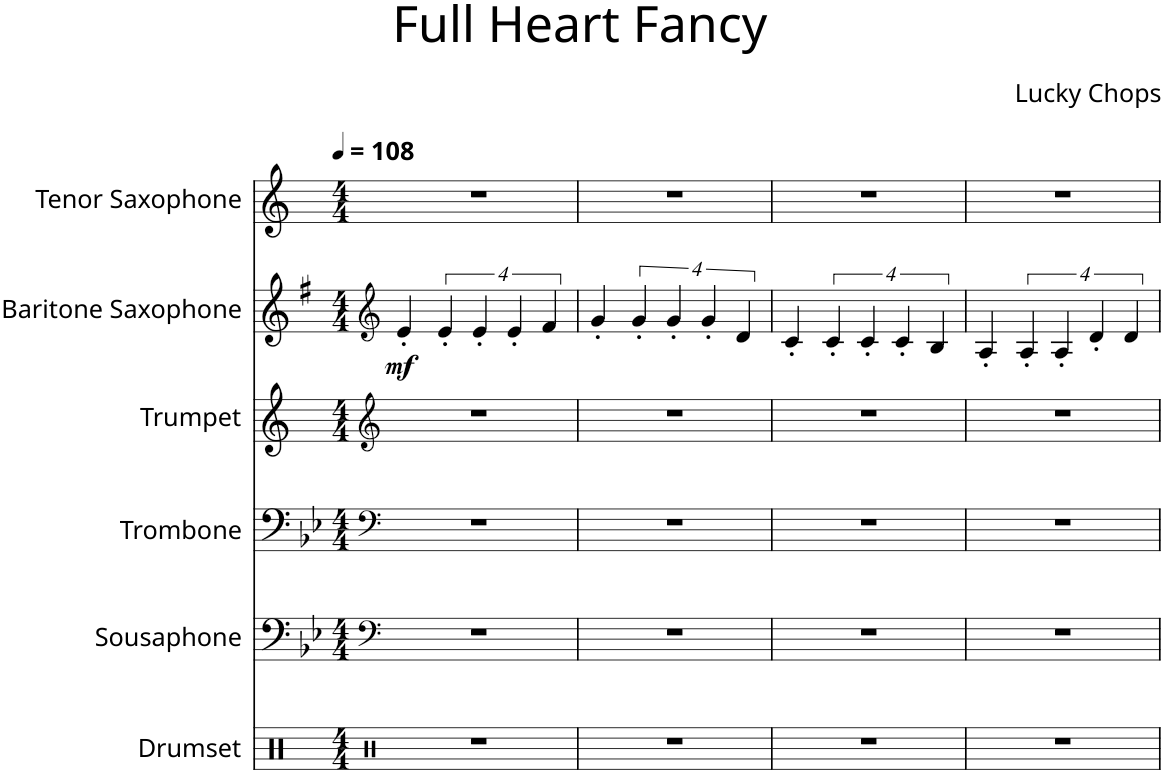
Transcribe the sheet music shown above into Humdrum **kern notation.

**kern	**kern	**kern	**kern	**kern	**dynam	**kern
*part6	*part5	*part4	*part3	*part2	*part2	*part1
*staff6	*staff5	*staff4	*staff3	*staff2	*staff2	*staff1
*I"Drumset	*I"Sousaphone	*I"Trombone	*I"Trumpet	*I"Baritone Saxophone	*	*I"Tenor Saxophone
*I'Drs.	*I'Sphn.	*I'Tbn.	*I'Tpt.	*I'Bar. Sax.	*	*I'T. Sax.
*clefX	*clefF4	*clefF4	*clefG2	*clefG2	*	*clefG2
*	*	*	*Trd1c2	*Trd12c21	*	*Trd8c14
*k[]	*k[b-e-]	*k[b-e-]	*k[]	*k[f#]	*	*k[]
*M4/4	*M4/4	*M4/4	*M4/4	*M4/4	*	*M4/4
*MM108	*MM108	*MM108	*MM108	*MM108	*	*MM108
=1	=1	=1	=1	=1	=1	=1
!	!	!	!	!	!LO:DY:b	!
1r	1r	1r	1r	4e'/	mf	1r
.	.	.	.	16%3e'/	.	.
.	.	.	.	16%3e'/	.	.
.	.	.	.	16%3e'/	.	.
.	.	.	.	16%3f#/	.	.
=2	=2	=2	=2	=2	=2	=2
1r	1r	1r	1r	4g'/	.	1r
.	.	.	.	16%3g'/	.	.
.	.	.	.	16%3g'/	.	.
.	.	.	.	16%3g'/	.	.
.	.	.	.	16%3d/	.	.
=3	=3	=3	=3	=3	=3	=3
1r	1r	1r	1r	4c'/	.	1r
.	.	.	.	16%3c'/	.	.
.	.	.	.	16%3c'/	.	.
.	.	.	.	16%3c'/	.	.
.	.	.	.	16%3B/	.	.
=4	=4	=4	=4	=4	=4	=4
1r	1r	1r	1r	4A'/	.	1r
.	.	.	.	16%3A'/	.	.
.	.	.	.	16%3A'/	.	.
.	.	.	.	16%3d'/	.	.
.	.	.	.	16%3d/	.	.
=	=	=	=	=	=	=
*-	*-	*-	*-	*-	*-	*-
